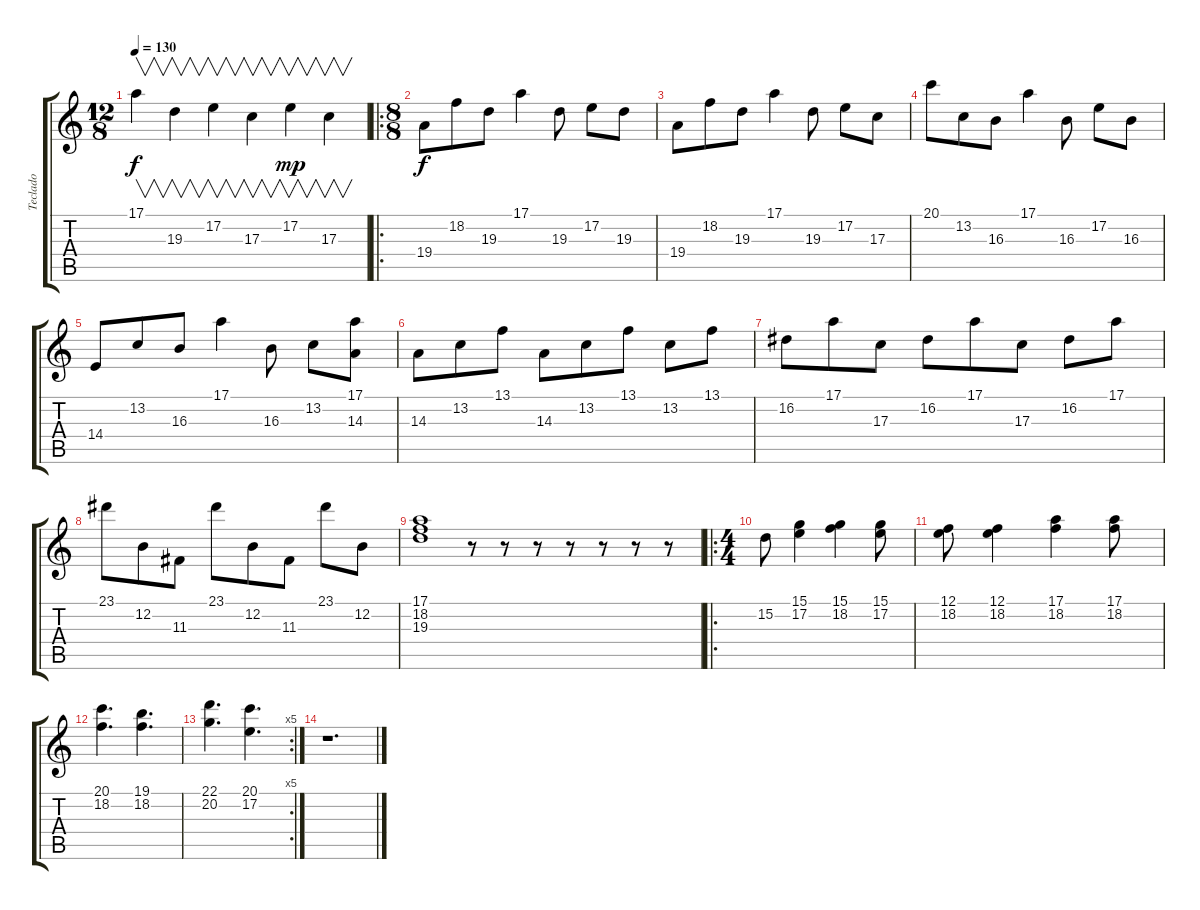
\track ("Teclado" "Teclado") {instrument drawbarorgan}
\staff {score tabs}
\tuning (E4 B3 G3 D3 A2 E2) {hide}
\ts (12 8)
\tempo 130
\clef g2
\ks c
17.1.4{v dy f} 19.3.4{v} 17.2.4{v} 17.3.4{v} 17.2.4{v dy mp} 17.3.4{v} |
\ro
\ts (8 8)
19.4.8{dy f} 18.2.8 19.3.8 17.1.4 19.3.8 17.2.8 19.3.8 |
19.4.8 18.2.8 19.3.8 17.1.4 19.3.8 17.2.8 17.3.8 |
20.1.8 13.2.8 16.3.8 17.1.4 16.3.8 17.2.8 16.3.8 |
14.4.8 13.2.8 16.3.8 17.1.4 16.3.8 13.2.8 (17.1 14.3).8 |
14.3.8 13.2.8 13.1.8 14.3.8 13.2.8 13.1.8 13.2.8 13.1.8 |
16.2.8 17.1.8 17.3.8 16.2.8 17.1.8 17.3.8 16.2.8 17.1.8 |
23.1.8 12.2.8 11.3.8 23.1.8 12.2.8 11.3.8 23.1.8 12.2.8 |
(17.1 18.2 19.3).1 r.8 r.8 r.8 r.8 r.8 r.8 r.8 |
\ro
\ts (4 4)
15.2.8 (15.1 17.2).4 (15.1 18.2).4 (15.1 17.2).8 |
(12.1 18.2).8 (12.1 18.2).4 (17.1 18.2).4 (17.1 18.2).8 |
(20.1 18.2).4{d} (19.1 18.2).4{d} |
\rc 5
(22.1 20.2).4{d} (20.1 17.2).4{d} |
r.1{d}
